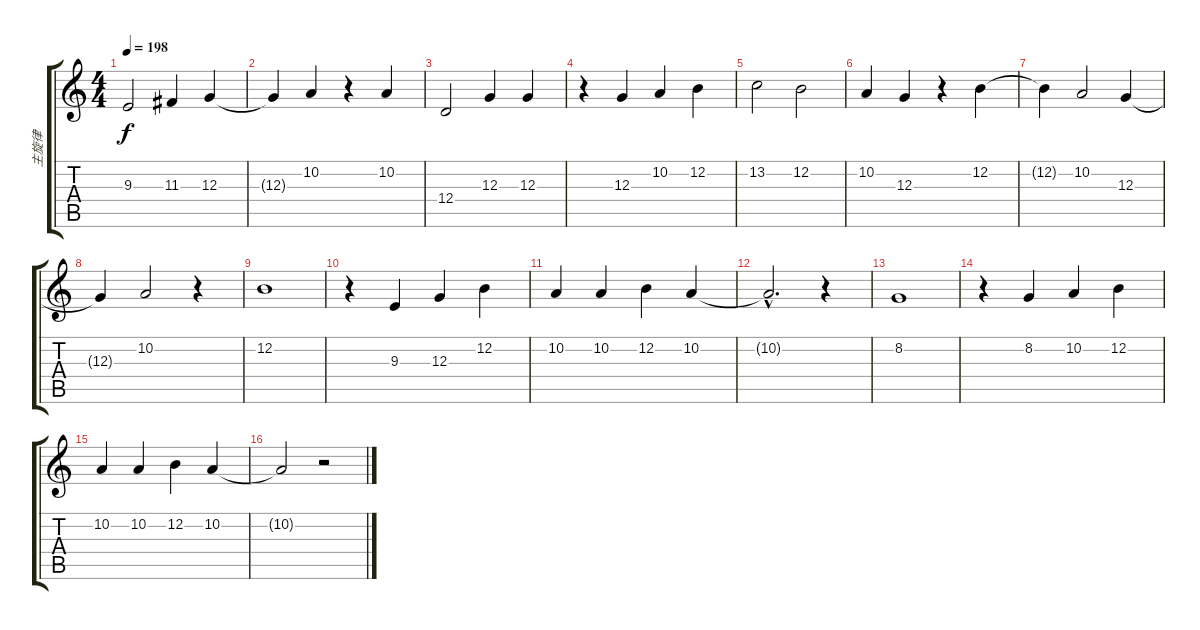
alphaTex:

\track ("主旋律" "主旋律") {instrument harmonica}
\staff {score tabs}
\tuning (E4 B3 G3 D3 A2 E2) {hide}
\ts (4 4)
\tempo 198
\clef g2
\ks c
9.3.2{dy f} 11.3.4 12.3.4 |
12.3{t}.4 10.2.4 r.4 10.2.4 |
12.4.2 12.3.4 12.3.4 |
r.4 12.3.4 10.2.4 12.2.4 |
13.2.2 12.2.2 |
10.2.4 12.3.4 r.4 12.2.4 |
12.2{t}.4 10.2.2 12.3.4 |
12.3{t}.4 10.2.2 r.4 |
12.2.1 |
r.4 9.3.4 12.3.4 12.2.4 |
10.2.4 10.2.4 12.2.4 10.2.4 |
10.2{hac t}.2{d} r.4 |
8.2.1 |
r.4 8.2.4 10.2.4 12.2.4 |
10.2.4 10.2.4 12.2.4 10.2.4 |
10.2{t}.2 r.2
